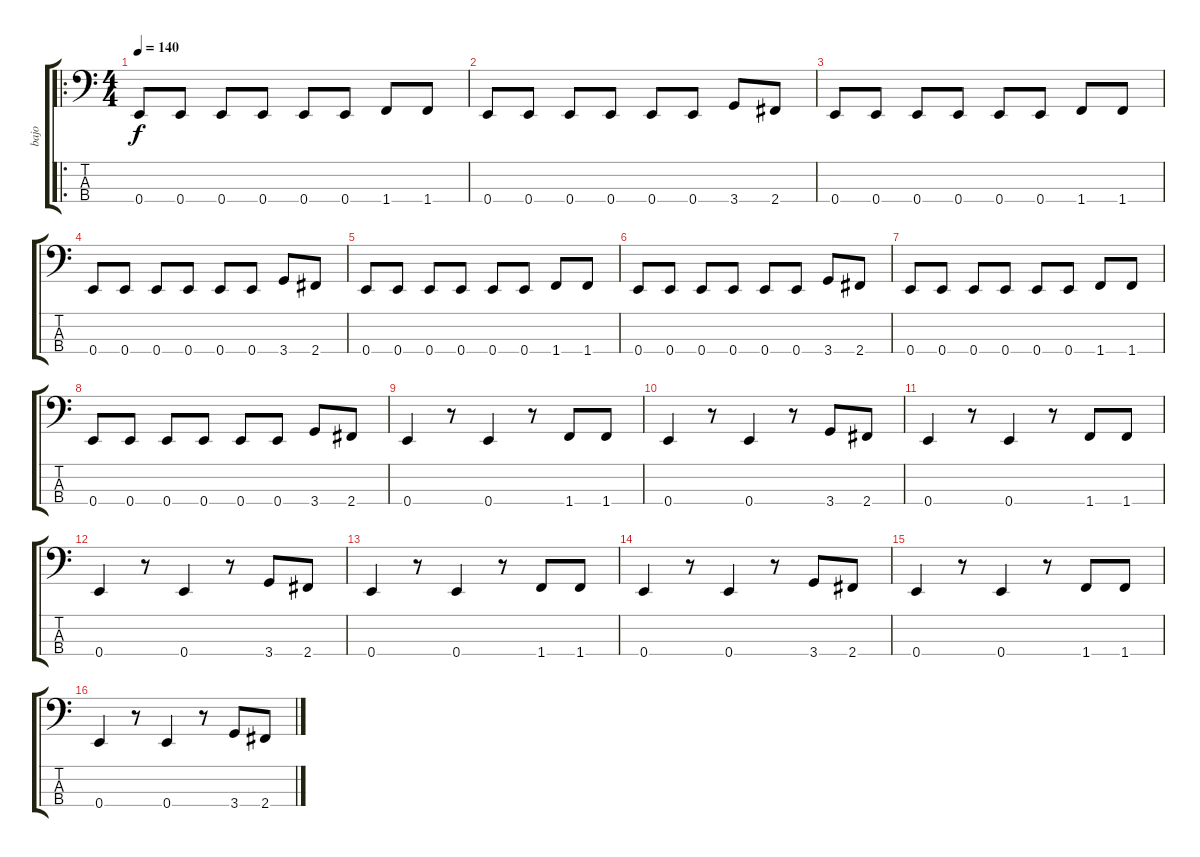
\track ("bajo" "bajo") {instrument acousticguitarnylon}
\staff {score tabs}
\tuning (G2 D2 A1 E1) {hide}
\ro
\ts (4 4)
\tempo 140
\clef f4
\ks c
0.4.8{dy f} 0.4.8 0.4.8 0.4.8 0.4.8 0.4.8 1.4.8 1.4.8 |
0.4.8 0.4.8 0.4.8 0.4.8 0.4.8 0.4.8 3.4.8 2.4.8 |
0.4.8 0.4.8 0.4.8 0.4.8 0.4.8 0.4.8 1.4.8 1.4.8 |
0.4.8 0.4.8 0.4.8 0.4.8 0.4.8 0.4.8 3.4.8 2.4.8 |
0.4.8 0.4.8 0.4.8 0.4.8 0.4.8 0.4.8 1.4.8 1.4.8 |
0.4.8 0.4.8 0.4.8 0.4.8 0.4.8 0.4.8 3.4.8 2.4.8 |
0.4.8 0.4.8 0.4.8 0.4.8 0.4.8 0.4.8 1.4.8 1.4.8 |
0.4.8 0.4.8 0.4.8 0.4.8 0.4.8 0.4.8 3.4.8 2.4.8 |
0.4.4 r.8 0.4.4 r.8 1.4.8 1.4.8 |
0.4.4 r.8 0.4.4 r.8 3.4.8 2.4.8 |
0.4.4 r.8 0.4.4 r.8 1.4.8 1.4.8 |
0.4.4 r.8 0.4.4 r.8 3.4.8 2.4.8 |
0.4.4 r.8 0.4.4 r.8 1.4.8 1.4.8 |
0.4.4 r.8 0.4.4 r.8 3.4.8 2.4.8 |
0.4.4 r.8 0.4.4 r.8 1.4.8 1.4.8 |
0.4.4 r.8 0.4.4 r.8 3.4.8 2.4.8
